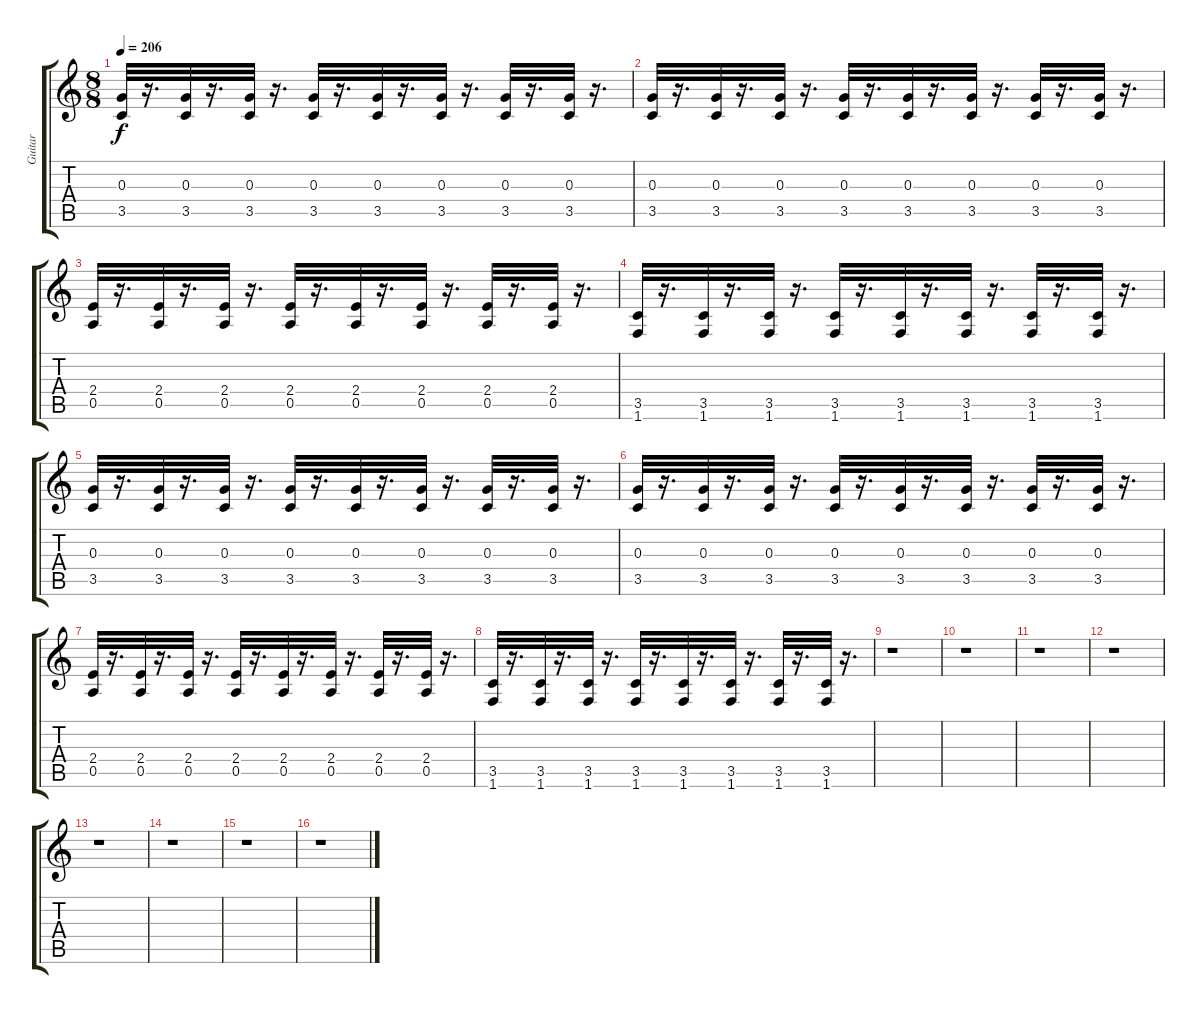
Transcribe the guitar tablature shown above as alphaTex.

\track ("Guitar" "Guitar") {instrument distortionguitar}
\staff {score tabs}
\tuning (E4 B3 G3 D3 A2 E2) {hide}
\ts (8 8)
\tempo 206
\clef g2
\ks c
(0.3 3.5).32{dy f} r.16{d} (0.3 3.5).32 r.16{d} (0.3 3.5).32 r.16{d} (0.3 3.5).32 r.16{d} (0.3 3.5).32 r.16{d} (0.3 3.5).32 r.16{d} (0.3 3.5).32 r.16{d} (0.3 3.5).32 r.16{d} |
(0.3 3.5).32 r.16{d} (0.3 3.5).32 r.16{d} (0.3 3.5).32 r.16{d} (0.3 3.5).32 r.16{d} (0.3 3.5).32 r.16{d} (0.3 3.5).32 r.16{d} (0.3 3.5).32 r.16{d} (0.3 3.5).32 r.16{d} |
(2.4 0.5).32 r.16{d} (2.4 0.5).32 r.16{d} (2.4 0.5).32 r.16{d} (2.4 0.5).32 r.16{d} (2.4 0.5).32 r.16{d} (2.4 0.5).32 r.16{d} (2.4 0.5).32 r.16{d} (2.4 0.5).32 r.16{d} |
(3.5 1.6).32 r.16{d} (3.5 1.6).32 r.16{d} (3.5 1.6).32 r.16{d} (3.5 1.6).32 r.16{d} (3.5 1.6).32 r.16{d} (3.5 1.6).32 r.16{d} (3.5 1.6).32 r.16{d} (3.5 1.6).32 r.16{d} |
(0.3 3.5).32 r.16{d} (0.3 3.5).32 r.16{d} (0.3 3.5).32 r.16{d} (0.3 3.5).32 r.16{d} (0.3 3.5).32 r.16{d} (0.3 3.5).32 r.16{d} (0.3 3.5).32 r.16{d} (0.3 3.5).32 r.16{d} |
(0.3 3.5).32 r.16{d} (0.3 3.5).32 r.16{d} (0.3 3.5).32 r.16{d} (0.3 3.5).32 r.16{d} (0.3 3.5).32 r.16{d} (0.3 3.5).32 r.16{d} (0.3 3.5).32 r.16{d} (0.3 3.5).32 r.16{d} |
(2.4 0.5).32 r.16{d} (2.4 0.5).32 r.16{d} (2.4 0.5).32 r.16{d} (2.4 0.5).32 r.16{d} (2.4 0.5).32 r.16{d} (2.4 0.5).32 r.16{d} (2.4 0.5).32 r.16{d} (2.4 0.5).32 r.16{d} |
(3.5 1.6).32 r.16{d} (3.5 1.6).32 r.16{d} (3.5 1.6).32 r.16{d} (3.5 1.6).32 r.16{d} (3.5 1.6).32 r.16{d} (3.5 1.6).32 r.16{d} (3.5 1.6).32 r.16{d} (3.5 1.6).32 r.16{d} |
r.1 |
r.1 |
r.1 |
r.1 |
r.1 |
r.1 |
r.1 |
r.1
